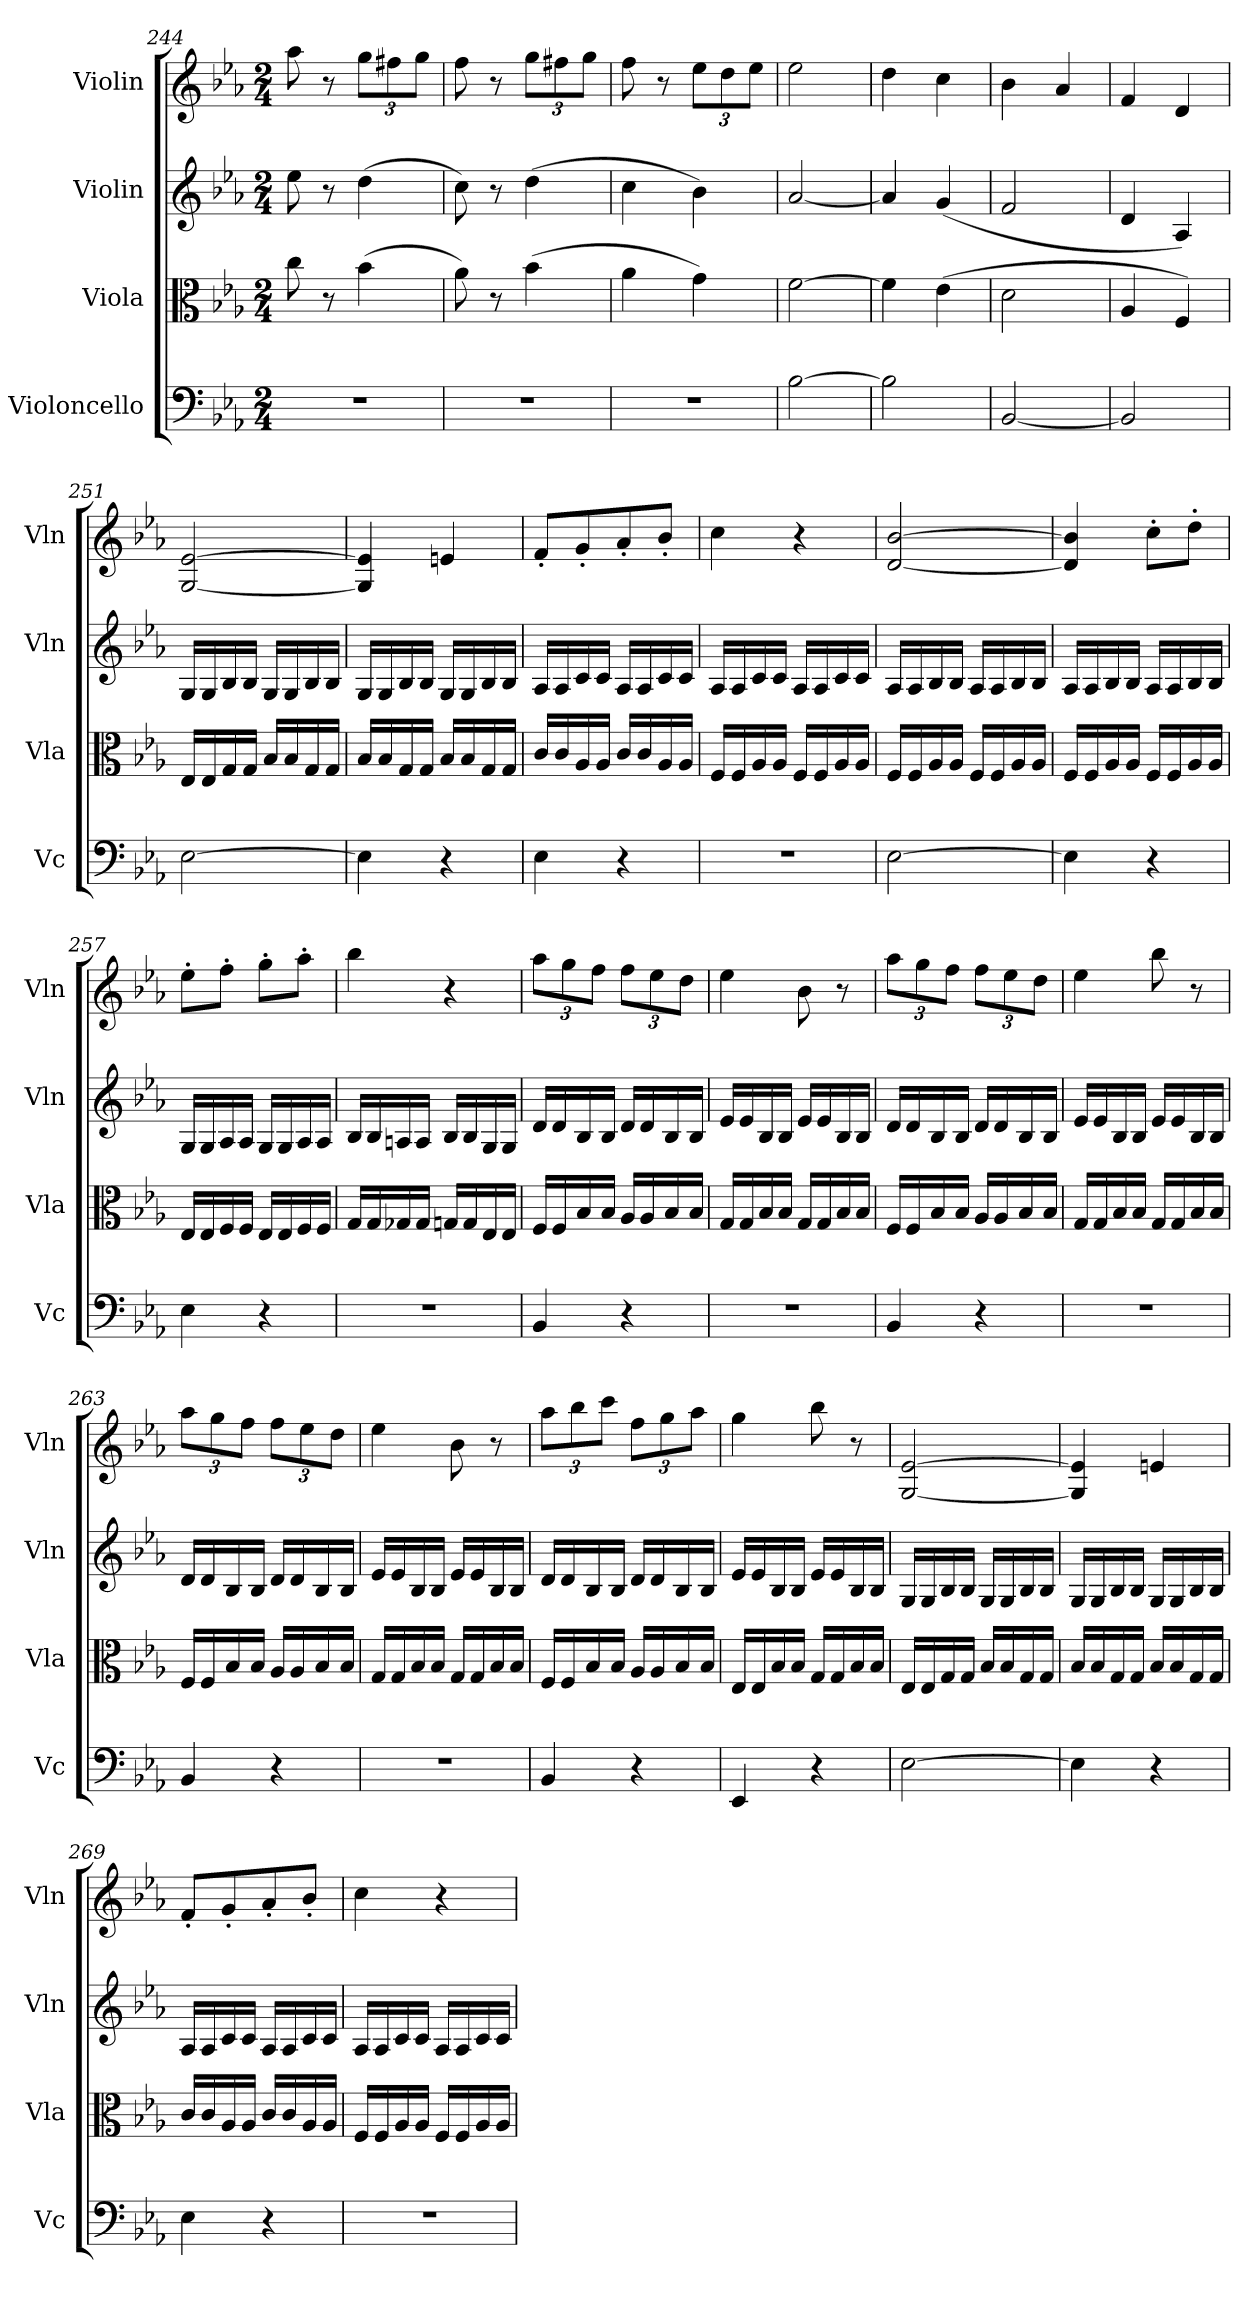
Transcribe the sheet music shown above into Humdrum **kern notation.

**kern	**kern	**kern	**kern
*part4	*part3	*part2	*part1
*staff4	*staff3	*staff2	*staff1
*I"Violoncello	*I"Viola	*I"Violin	*I"Violin
*I'Vc	*I'Vla	*I'Vln	*I'Vln
*clefF4	*clefC3	*clefG2	*clefG2
*k[b-e-a-]	*k[b-e-a-]	*k[b-e-a-]	*k[b-e-a-]
*M2/4	*M2/4	*M2/4	*M2/4
=244	=244	=244	=244
2r	8cc\	8ee-\	8aa-\
.	8r	8r	8r
.	(4b-\	(4dd\	12gg\L
.	.	.	12ff#X\
.	.	.	12gg\J
=245	=245	=245	=245
2r	8a-\)	8cc\)	8ff\
.	8r	8r	8r
.	(4b-\	(4dd\	12gg\L
.	.	.	12ff#X\
.	.	.	12gg\J
=246	=246	=246	=246
2r	4a-\	4cc\	8ff\
.	.	.	8r
.	4g\)	4b-\)	12ee-\L
.	.	.	12dd\
.	.	.	12ee-\J
=247	=247	=247	=247
[2B-\	[2f\	[2a-/	2ee-\
=248	=248	=248	=248
2B-\]	4f\]	4a-/]	4dd\
.	(4e-\	(4g/	4cc\
=249	=249	=249	=249
[2BB-/	2d\	2f/	4b-\
.	.	.	4a-/
=250	=250	=250	=250
2BB-/]	4A-/	4d/	4f/
.	4F/)	4A-/)	4d/
=251	=251	=251	=251
[2E-\	16E-/LL	16G/LL	[2G/ [2e-/
.	16E-/	16G/	.
.	16G/	16B-/	.
.	16G/JJ	16B-/JJ	.
.	16B-/LL	16G/LL	.
.	16B-/	16G/	.
.	16G/	16B-/	.
.	16G/JJ	16B-/JJ	.
=252	=252	=252	=252
4E-\]	16B-/LL	16G/LL	4G]/ 4e-]/
.	16B-/	16G/	.
.	16G/	16B-/	.
.	16G/JJ	16B-/JJ	.
4r	16B-/LL	16G/LL	4en/
.	16B-/	16G/	.
.	16G/	16B-/	.
.	16G/JJ	16B-/JJ	.
=253	=253	=253	=253
4E-\	16c/LL	16A-/LL	8f'/L
.	16c/	16A-/	.
.	16A-/	16c/	8g'/
.	16A-/JJ	16c/JJ	.
4r	16c/LL	16A-/LL	8a-'/
.	16c/	16A-/	.
.	16A-/	16c/	8b-'/J
.	16A-/JJ	16c/JJ	.
=254	=254	=254	=254
2r	16F/LL	16A-/LL	4cc\
.	16F/	16A-/	.
.	16A-/	16c/	.
.	16A-/JJ	16c/JJ	.
.	16F/LL	16A-/LL	4r
.	16F/	16A-/	.
.	16A-/	16c/	.
.	16A-/JJ	16c/JJ	.
=255	=255	=255	=255
[2E-\	16F/LL	16A-/LL	[2d/ [2b-/
.	16F/	16A-/	.
.	16A-/	16B-/	.
.	16A-/JJ	16B-/JJ	.
.	16F/LL	16A-/LL	.
.	16F/	16A-/	.
.	16A-/	16B-/	.
.	16A-/JJ	16B-/JJ	.
=256	=256	=256	=256
4E-\]	16F/LL	16A-/LL	4d]/ 4b-]/
.	16F/	16A-/	.
.	16A-/	16B-/	.
.	16A-/JJ	16B-/JJ	.
4r	16F/LL	16A-/LL	8cc'\L
.	16F/	16A-/	.
.	16A-/	16B-/	8dd'\J
.	16A-/JJ	16B-/JJ	.
=257	=257	=257	=257
4E-\	16E-/LL	16G/LL	8ee-'\L
.	16E-/	16G/	.
.	16F/	16A-/	8ff'\J
.	16F/JJ	16A-/JJ	.
4r	16E-/LL	16G/LL	8gg'\L
.	16E-/	16G/	.
.	16F/	16A-/	8aa-'\J
.	16F/JJ	16A-/JJ	.
=258	=258	=258	=258
2r	16G/LL	16B-/LL	4bb-\
.	16G/	16B-/	.
.	16G-X/	16An/	.
.	16G-/JJ	16A/JJ	.
.	16Gn/LL	16B-/LL	4r
.	16G/	16B-/	.
.	16E-/	16G/	.
.	16E-/JJ	16G/JJ	.
=259	=259	=259	=259
4BB-/	16F/LL	16d/LL	12aa-\L
.	16F/	16d/	.
.	.	.	12gg\
.	16B-/	16B-/	.
.	.	.	12ff\J
.	16B-/JJ	16B-/JJ	.
4r	16A-/LL	16d/LL	12ff\L
.	16A-/	16d/	.
.	.	.	12ee-\
.	16B-/	16B-/	.
.	.	.	12dd\J
.	16B-/JJ	16B-/JJ	.
=260	=260	=260	=260
2r	16G/LL	16e-/LL	4ee-\
.	16G/	16e-/	.
.	16B-/	16B-/	.
.	16B-/JJ	16B-/JJ	.
.	16G/LL	16e-/LL	8b-\
.	16G/	16e-/	.
.	16B-/	16B-/	8r
.	16B-/JJ	16B-/JJ	.
=261	=261	=261	=261
4BB-/	16F/LL	16d/LL	12aa-\L
.	16F/	16d/	.
.	.	.	12gg\
.	16B-/	16B-/	.
.	.	.	12ff\J
.	16B-/JJ	16B-/JJ	.
4r	16A-/LL	16d/LL	12ff\L
.	16A-/	16d/	.
.	.	.	12ee-\
.	16B-/	16B-/	.
.	.	.	12dd\J
.	16B-/JJ	16B-/JJ	.
=262	=262	=262	=262
2r	16G/LL	16e-/LL	4ee-\
.	16G/	16e-/	.
.	16B-/	16B-/	.
.	16B-/JJ	16B-/JJ	.
.	16G/LL	16e-/LL	8bb-\
.	16G/	16e-/	.
.	16B-/	16B-/	8r
.	16B-/JJ	16B-/JJ	.
=263	=263	=263	=263
4BB-/	16F/LL	16d/LL	12aa-\L
.	16F/	16d/	.
.	.	.	12gg\
.	16B-/	16B-/	.
.	.	.	12ff\J
.	16B-/JJ	16B-/JJ	.
4r	16A-/LL	16d/LL	12ff\L
.	16A-/	16d/	.
.	.	.	12ee-\
.	16B-/	16B-/	.
.	.	.	12dd\J
.	16B-/JJ	16B-/JJ	.
=264	=264	=264	=264
2r	16G/LL	16e-/LL	4ee-\
.	16G/	16e-/	.
.	16B-/	16B-/	.
.	16B-/JJ	16B-/JJ	.
.	16G/LL	16e-/LL	8b-\
.	16G/	16e-/	.
.	16B-/	16B-/	8r
.	16B-/JJ	16B-/JJ	.
=265	=265	=265	=265
4BB-/	16F/LL	16d/LL	12aa-\L
.	16F/	16d/	.
.	.	.	12bb-\
.	16B-/	16B-/	.
.	.	.	12ccc\J
.	16B-/JJ	16B-/JJ	.
4r	16A-/LL	16d/LL	12ff\L
.	16A-/	16d/	.
.	.	.	12gg\
.	16B-/	16B-/	.
.	.	.	12aa-\J
.	16B-/JJ	16B-/JJ	.
=266	=266	=266	=266
4EE-/	16E-/LL	16e-/LL	4gg\
.	16E-/	16e-/	.
.	16B-/	16B-/	.
.	16B-/JJ	16B-/JJ	.
4r	16G/LL	16e-/LL	8bb-\
.	16G/	16e-/	.
.	16B-/	16B-/	8r
.	16B-/JJ	16B-/JJ	.
=267	=267	=267	=267
[2E-\	16E-/LL	16G/LL	[2G/ [2e-/
.	16E-/	16G/	.
.	16G/	16B-/	.
.	16G/JJ	16B-/JJ	.
.	16B-/LL	16G/LL	.
.	16B-/	16G/	.
.	16G/	16B-/	.
.	16G/JJ	16B-/JJ	.
=268	=268	=268	=268
4E-\]	16B-/LL	16G/LL	4G]/ 4e-]/
.	16B-/	16G/	.
.	16G/	16B-/	.
.	16G/JJ	16B-/JJ	.
4r	16B-/LL	16G/LL	4en/
.	16B-/	16G/	.
.	16G/	16B-/	.
.	16G/JJ	16B-/JJ	.
=269	=269	=269	=269
4E-\	16c/LL	16A-/LL	8f'/L
.	16c/	16A-/	.
.	16A-/	16c/	8g'/
.	16A-/JJ	16c/JJ	.
4r	16c/LL	16A-/LL	8a-'/
.	16c/	16A-/	.
.	16A-/	16c/	8b-'/J
.	16A-/JJ	16c/JJ	.
=270	=270	=270	=270
2r	16F/LL	16A-/LL	4cc\
.	16F/	16A-/	.
.	16A-/	16c/	.
.	16A-/JJ	16c/JJ	.
.	16F/LL	16A-/LL	4r
.	16F/	16A-/	.
.	16A-/	16c/	.
.	16A-/JJ	16c/JJ	.
=	=	=	=
*-	*-	*-	*-
